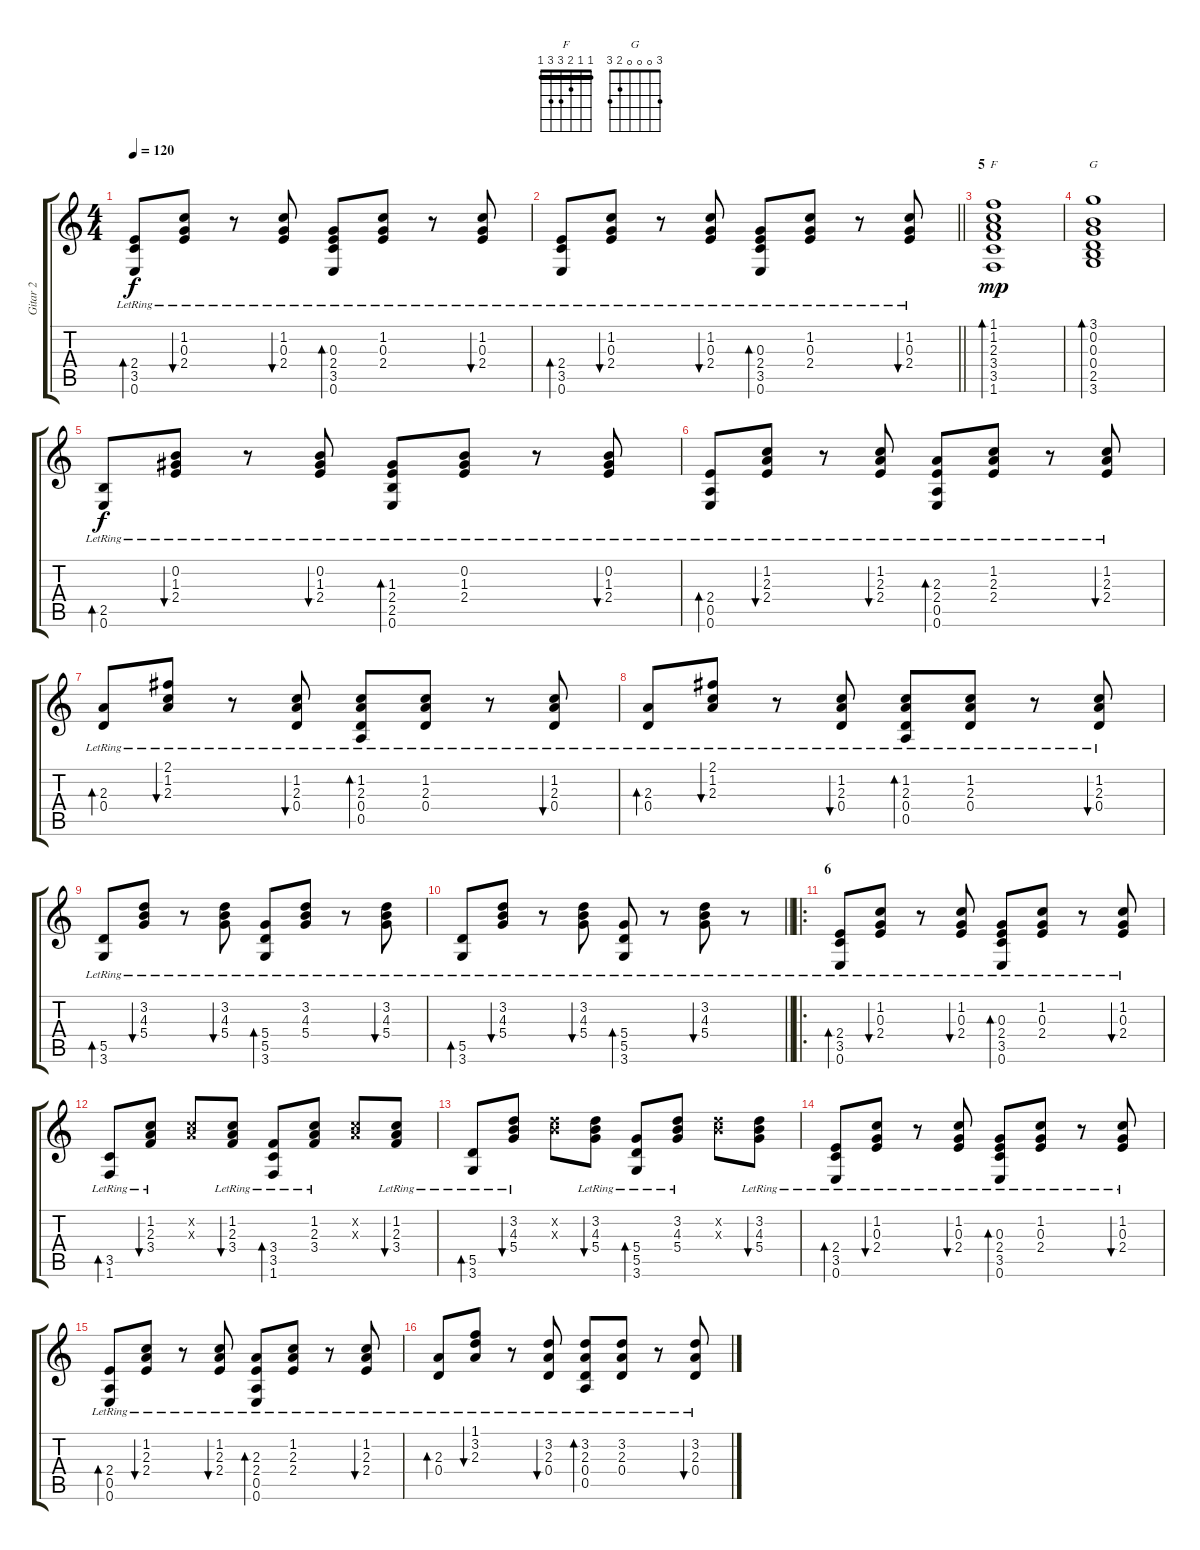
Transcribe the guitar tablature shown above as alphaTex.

\track ("Gitar 2" "Gitar 2") {instrument electricguitarmuted}
\staff {score tabs}
\tuning (E4 B3 G3 D3 A2 E2) {hide}
\chord ("F" 1 1 2 3 3 1) {barre 1}
\chord ("G" 3 0 0 0 2 3)
\ts (4 4)
\tempo 120
\clef g2
\ks c
(2.4{lr} 3.5{lr} 0.6{lr}).8{bd 120 dy f} (1.2{lr} 0.3{lr} 2.4{lr}).8{bu 120} r.8 (1.2{lr} 0.3{lr} 2.4{lr}).8{bu 120} (0.3{lr} 2.4{lr} 3.5{lr} 0.6{lr}).8{bd 120} (1.2{lr} 0.3{lr} 2.4{lr}).8 r.8 (1.2{lr} 0.3{lr} 2.4{lr}).8{bu 120} |
\barLineRight lightlight
(2.4{lr} 3.5{lr} 0.6{lr}).8{bd 120} (1.2{lr} 0.3{lr} 2.4{lr}).8{bu 120} r.8 (1.2{lr} 0.3{lr} 2.4{lr}).8{bu 120} (0.3{lr} 2.4{lr} 3.5{lr} 0.6{lr}).8{bd 120} (1.2{lr} 0.3{lr} 2.4{lr}).8 r.8 (1.2{lr} 0.3{lr} 2.4{lr}).8{bu 120} |
\section ("" "5")
(1.1 1.2 2.3 3.4 3.5 1.6).1{bd 60 ch "F" dy mp} |
(3.1 0.2 0.3 0.4 2.5 3.6).1{bd 60 ch "G"} |
(2.5{lr} 0.6{lr}).8{bd 120 dy f} (0.2{lr} 1.3{lr} 2.4{lr}).8{bu 120} r.8 (0.2{lr} 1.3{lr} 2.4{lr}).8{bu 120} (1.3{lr} 2.4{lr} 2.5{lr} 0.6{lr}).8{bd 120} (0.2{lr} 1.3{lr} 2.4{lr}).8 r.8 (0.2{lr} 1.3{lr} 2.4{lr}).8{bu 120} |
(2.4{lr} 0.5{lr} 0.6{lr}).8{bd 120} (1.2{lr} 2.3{lr} 2.4{lr}).8{bu 120} r.8 (1.2{lr} 2.3{lr} 2.4{lr}).8{bu 120} (2.3{lr} 2.4{lr} 0.5{lr} 0.6{lr}).8{bd 120} (1.2{lr} 2.3{lr} 2.4{lr}).8 r.8 (1.2{lr} 2.3{lr} 2.4{lr}).8{bu 120} |
(2.3{lr} 0.4{lr}).8{bd 120} (2.1{lr} 1.2{lr} 2.3{lr}).8{bu 120} r.8 (1.2{lr} 2.3{lr} 0.4{lr}).8{bu 120} (1.2{lr} 2.3{lr} 0.4{lr} 0.5{lr}).8{bd 120} (1.2{lr} 2.3{lr} 0.4{lr}).8 r.8 (1.2{lr} 2.3{lr} 0.4{lr}).8{bu 120} |
(2.3{lr} 0.4{lr}).8{bd 120} (2.1{lr} 1.2{lr} 2.3{lr}).8{bu 120} r.8 (1.2{lr} 2.3{lr} 0.4{lr}).8{bu 120} (1.2{lr} 2.3{lr} 0.4{lr} 0.5{lr}).8{bd 120} (1.2{lr} 2.3{lr} 0.4{lr}).8 r.8 (1.2{lr} 2.3{lr} 0.4{lr}).8{bu 120} |
(5.5{lr} 3.6{lr}).8{bd 120} (3.2{lr} 4.3{lr} 5.4{lr}).8{bu 120} r.8 (3.2{lr} 4.3{lr} 5.4{lr}).8{bu 120} (5.4{lr} 5.5{lr} 3.6{lr}).8{bd 120} (3.2{lr} 4.3{lr} 5.4{lr}).8 r.8 (3.2{lr} 4.3{lr} 5.4{lr}).8{bu 120} |
\barLineRight lightlight
(5.5{lr} 3.6{lr}).8{bd 120} (3.2{lr} 4.3{lr} 5.4{lr}).8{bu 120} r.8 (3.2{lr} 4.3{lr} 5.4{lr}).8{bu 120} (5.4{lr} 5.5{lr} 3.6{lr}).8{bd 120} r.8 (3.2{lr} 4.3{lr} 5.4{lr}).8{bu 120} r.8 |
\ro
\section ("" "6")
(2.4{lr} 3.5{lr} 0.6{lr}).8{bd 120} (1.2{lr} 0.3{lr} 2.4{lr}).8{bu 120} r.8 (1.2{lr} 0.3{lr} 2.4{lr}).8{bu 120} (0.3{lr} 2.4{lr} 3.5{lr} 0.6{lr}).8{bd 120} (1.2{lr} 0.3{lr} 2.4{lr}).8 r.8 (1.2{lr} 0.3{lr} 2.4{lr}).8{bu 120} |
(3.5{lr} 1.6{lr}).8{bd 120} (1.2{lr} 2.3{lr} 3.4{lr}).8{bu 120} (1.2{x} 2.3{x}).8 (1.2{lr} 2.3{lr} 3.4{lr}).8{bu 120} (3.4{lr} 3.5{lr} 1.6{lr}).8{bd 120} (1.2{lr} 2.3{lr} 3.4{lr}).8 (1.2{x} 2.3{x}).8 (1.2{lr} 2.3{lr} 3.4{lr}).8{bu 120} |
(5.5{lr} 3.6{lr}).8{bd 120} (3.2{lr} 4.3{lr} 5.4{lr}).8{bu 120} (3.2{x} 4.3{x}).8 (3.2{lr} 4.3{lr} 5.4{lr}).8{bu 120} (5.4{lr} 5.5{lr} 3.6{lr}).8{bd 120} (3.2{lr} 4.3{lr} 5.4{lr}).8 (3.2{x} 4.3{x}).8 (3.2{lr} 4.3{lr} 5.4{lr}).8{bu 120} |
(2.4{lr} 3.5{lr} 0.6{lr}).8{bd 120} (1.2{lr} 0.3{lr} 2.4{lr}).8{bu 120} r.8 (1.2{lr} 0.3{lr} 2.4{lr}).8{bu 120} (0.3{lr} 2.4{lr} 3.5{lr} 0.6{lr}).8{bd 120} (1.2{lr} 0.3{lr} 2.4{lr}).8 r.8 (1.2{lr} 0.3{lr} 2.4{lr}).8{bu 120} |
(2.4{lr} 0.5{lr} 0.6{lr}).8{bd 120} (1.2{lr} 2.3{lr} 2.4{lr}).8{bu 120} r.8 (1.2{lr} 2.3{lr} 2.4{lr}).8{bu 120} (2.3{lr} 2.4{lr} 0.5{lr} 0.6{lr}).8{bd 120} (1.2{lr} 2.3{lr} 2.4{lr}).8 r.8 (1.2{lr} 2.3{lr} 2.4{lr}).8{bu 120} |
(2.3{lr} 0.4{lr}).8{bd 120} (1.1{lr} 3.2{lr} 2.3{lr}).8{bu 120} r.8 (3.2{lr} 2.3{lr} 0.4{lr}).8{bu 120} (3.2{lr} 2.3{lr} 0.4{lr} 0.5{lr}).8{bd 120} (3.2{lr} 2.3{lr} 0.4{lr}).8 r.8 (3.2{lr} 2.3{lr} 0.4{lr}).8{bu 120}
